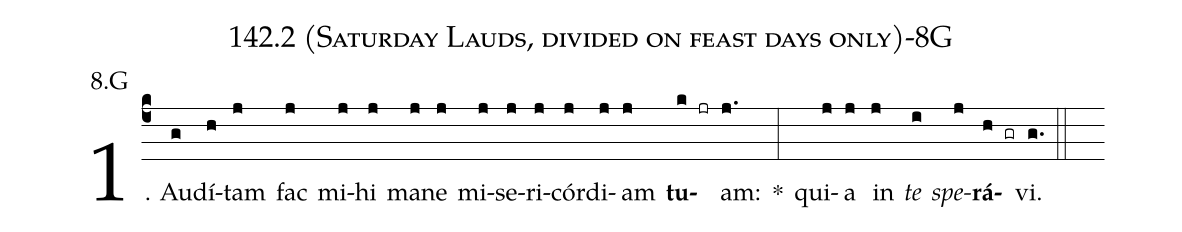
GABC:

name: 142.2 (Saturday Lauds, divided on feast days only)-8G;
annotation: 8.G;
%%
(c4)1. Au(g)dí(h)tam(j) fac(j) mi(j)hi(j) ma(j)ne(j) mi(j)se(j)ri(j)cór(j)di(j)am(j) <b>tu</b>(k jr)am:(j.) *(:) qui(j)a(j) in(j) <i>te</i>(i) <i>spe</i>(j)<b>rá</b>(h gr)vi.(g.) (::)
